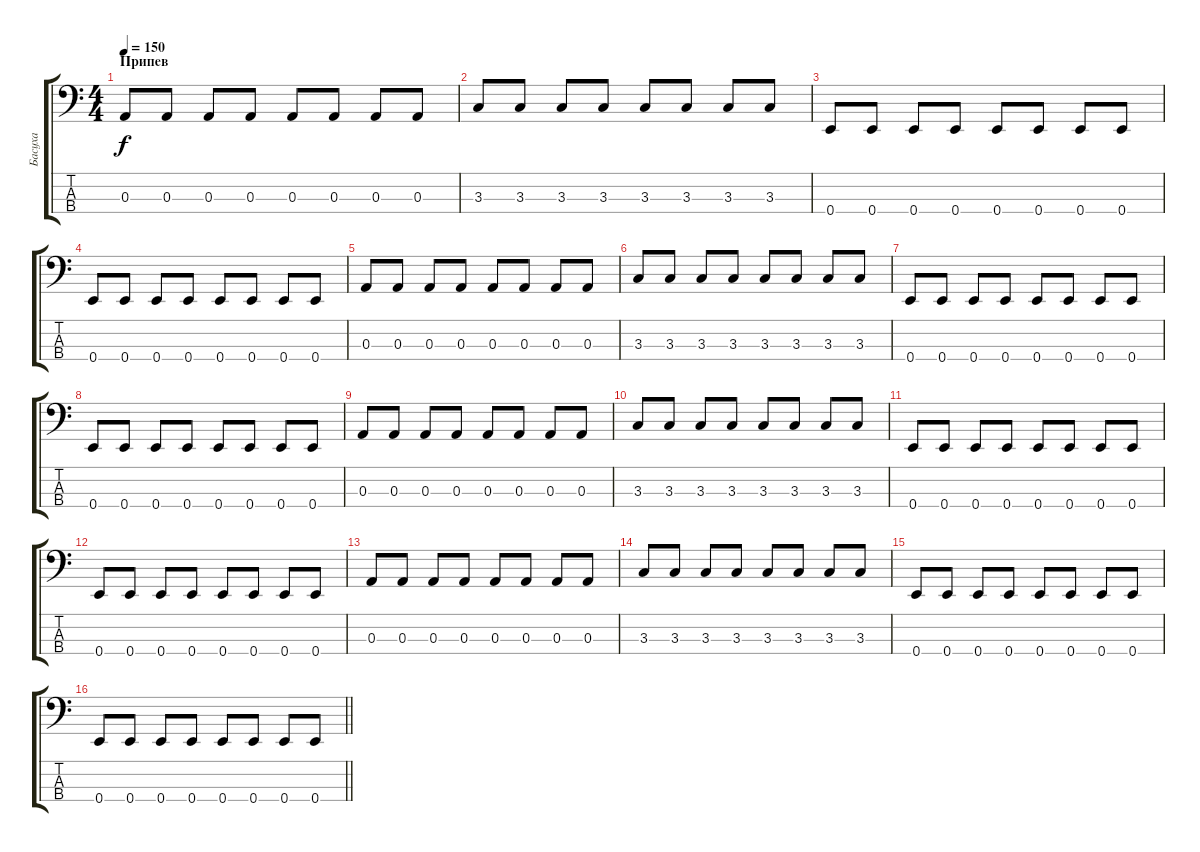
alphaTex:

\track ("Басуха" "Басуха") {instrument electricbasspick}
\staff {score tabs}
\tuning (G2 D2 A1 E1) {hide}
\ts (4 4)
\section ("" "Припев")
\tempo 150
\clef f4
\ks c
0.3.8{dy f} 0.3.8 0.3.8 0.3.8 0.3.8 0.3.8 0.3.8 0.3.8 |
3.3.8 3.3.8 3.3.8 3.3.8 3.3.8 3.3.8 3.3.8 3.3.8 |
0.4.8 0.4.8 0.4.8 0.4.8 0.4.8 0.4.8 0.4.8 0.4.8 |
0.4.8 0.4.8 0.4.8 0.4.8 0.4.8 0.4.8 0.4.8 0.4.8 |
0.3.8 0.3.8 0.3.8 0.3.8 0.3.8 0.3.8 0.3.8 0.3.8 |
3.3.8 3.3.8 3.3.8 3.3.8 3.3.8 3.3.8 3.3.8 3.3.8 |
0.4.8 0.4.8 0.4.8 0.4.8 0.4.8 0.4.8 0.4.8 0.4.8 |
0.4.8 0.4.8 0.4.8 0.4.8 0.4.8 0.4.8 0.4.8 0.4.8 |
0.3.8 0.3.8 0.3.8 0.3.8 0.3.8 0.3.8 0.3.8 0.3.8 |
3.3.8 3.3.8 3.3.8 3.3.8 3.3.8 3.3.8 3.3.8 3.3.8 |
0.4.8 0.4.8 0.4.8 0.4.8 0.4.8 0.4.8 0.4.8 0.4.8 |
0.4.8 0.4.8 0.4.8 0.4.8 0.4.8 0.4.8 0.4.8 0.4.8 |
0.3.8 0.3.8 0.3.8 0.3.8 0.3.8 0.3.8 0.3.8 0.3.8 |
3.3.8 3.3.8 3.3.8 3.3.8 3.3.8 3.3.8 3.3.8 3.3.8 |
0.4.8 0.4.8 0.4.8 0.4.8 0.4.8 0.4.8 0.4.8 0.4.8 |
\barLineRight lightlight
0.4.8 0.4.8 0.4.8 0.4.8 0.4.8 0.4.8 0.4.8 0.4.8
